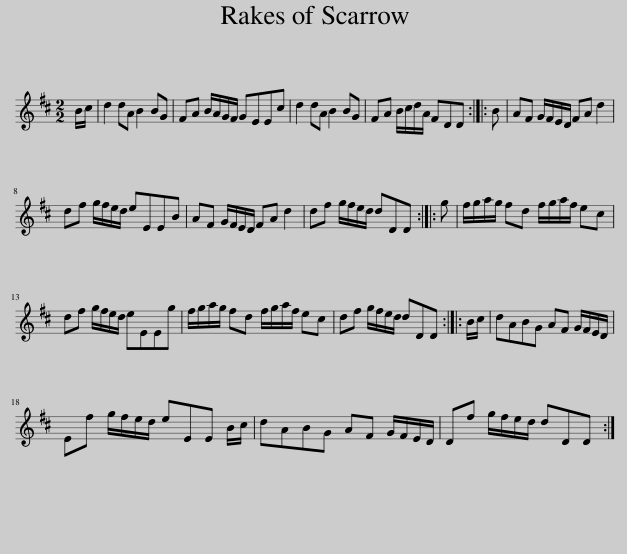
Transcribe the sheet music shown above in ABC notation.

X:1
L:1/8
M:2/2
I:linebreak $
K:D
V:1 treble
V:1
 B/c/ | d2 dA B2 BG | FA B/A/G/F/ GEEc | d2 dA B2 BG | FA B/c/d/A/ FDD :: %5
 B | AF G/F/E/D/ FA d2 |$ df g/f/e/d/ eEEB | AF G/F/E/D/ FA d2 | df g/f/e/d/ dDD :: %10
 g | f/g/a/g/ fd f/g/a/f/ ec |$ df g/f/e/d/ eEEg | f/g/a/g/ fd f/g/a/f/ ec | df g/f/e/d/ dDD :: %15
 B/c/ | dABG AF G/F/E/D/ |$ Ef g/f/e/d/ eEE B/c/ | dABG AF G/F/E/D/ | Df g/f/e/d/ dDD :| %20
